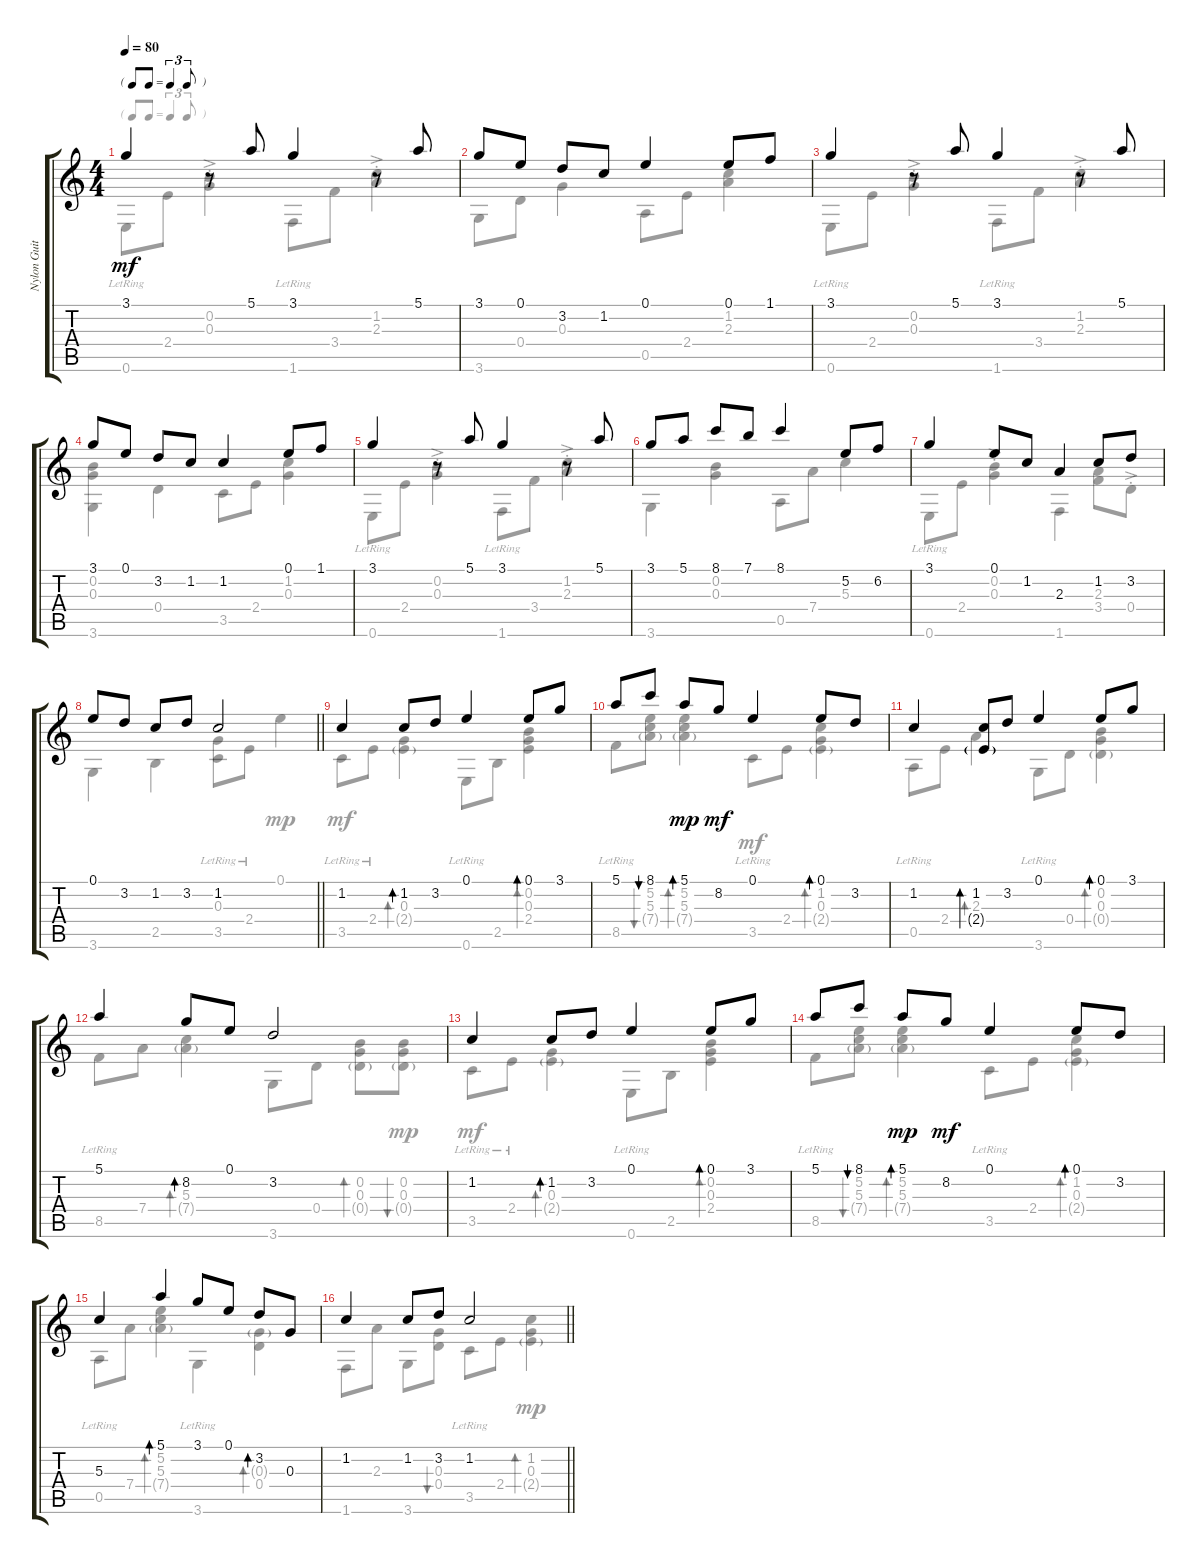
\track ("Nylon Guitar" "Nylon Guit") {instrument acousticguitarnylon}
\staff {score tabs}
\tuning (E4 B3 G3 D3 A2 E2) {hide}
\voice
\ts (4 4)
\tf triplet8th
\tempo 80
\clef g2
\ks c
3.1.4{dy mf} r.8 5.1.8 3.1.4 r.8 5.1.8 |
3.1.8 0.1.8 3.2.8 1.2.8 0.1.4 0.1.8 1.1.8 |
3.1.4 r.8 5.1.8 3.1.4 r.8 5.1.8 |
3.1.8 0.1.8 3.2.8 1.2.8 1.2.4 0.1.8 1.1.8 |
3.1.4 r.8 5.1.8 3.1.4 r.8 5.1.8 |
3.1.8 5.1.8 8.1.8 7.1.8 8.1.4 5.2.8 6.2.8 |
3.1.4 0.1.8 1.2.8 2.3.4 1.2.8 3.2.8 |
\barLineRight lightlight
0.1.8 3.2.8 1.2.8 3.2.8 1.2.2 |
1.2.4{volume 16} 1.2.8{bd 30} 3.2.8 0.1.4 0.1.8{bd 30} 3.1.8 |
5.1.8 8.1.8{bu 30} 5.1.8{bd 30 dy mp} 8.2.8{dy mf} 0.1.4 0.1.8{bd 30} 3.2.8 |
1.2.4 (1.2 2.4{g}).8{bd 30} 3.2.8 0.1.4 0.1.8{bd 30} 3.1.8 |
5.1.4 8.2.8{bd 30} 0.1.8 3.2.2 |
1.2.4 1.2.8{bd 30} 3.2.8 0.1.4 0.1.8{bd 30} 3.1.8 |
5.1.8 8.1.8{bu 30} 5.1.8{bd 30 dy mp} 8.2.8{dy mf} 0.1.4 0.1.8{bd 30} 3.2.8 |
5.3.4 5.1.4{bd 30} 3.1.8 0.1.8 3.2.8{bd 30} 0.3.8 |
\barLineRight lightlight
1.2.4 1.2.8 3.2.8 1.2.2
\voice
\clef g2
\ottava regular
\simile none
\ks c
0.6{lr}.8{dy mf} 2.4.8 (0.2 0.3{ac st}).4 1.6{lr}.8 3.4.8 (1.2 2.3{ac st}).4 |
3.6.8 0.4.8 0.3.4 0.5.8 2.4.8 (1.2 2.3).4 |
0.6{lr}.8 2.4.8 (0.2 0.3{ac st}).4 1.6{lr}.8 3.4.8 (1.2 2.3{ac st}).4 |
(0.2 0.3 3.6).4 0.4.4 3.5.8 2.4.8 (1.2 0.3).4 |
0.6{lr}.8 2.4.8 (0.2 0.3{ac st}).4 1.6{lr}.8 3.4.8 (1.2 2.3{ac st}).4 |
3.6.4 (0.2 0.3).4 0.5.8 7.4.8 5.3.4 |
0.6{lr}.8 2.4.8 (0.2 0.3{ac st}).4 1.6.4 (2.3 3.4).8 0.4{ac st}.8 |
\barLineRight lightlight
3.6.4 2.5.4 (0.3{lr} 3.5{lr}).8 2.4{lr}.8 0.1.4{dy mp} |
3.5{lr}.8{dy mf volume 16} 2.4{lr}.8 (0.3 2.4{g}).4{bd 30} 0.6{lr}.8 2.5.8 (0.2 0.3 2.4).4{bd 30} |
8.5{lr}.8 (5.2 5.3 7.4{g}).8{bu 30} (5.2 5.3 7.4{g}).4{bd 30 dy mp} 3.5{lr}.8{dy mf} 2.4.8 (1.2 0.3 2.4{g}).4{bd 30} |
0.5{lr}.8 2.4.8 2.3.4{bd 30} 3.6{lr}.8 0.4.8 (0.2 0.3 0.4{g}).4{bd 30} |
8.5{lr}.8 7.4.8 (5.3 7.4{g}).4{bd 30} 3.6.8 0.4.8 (0.2 0.3 0.4{g}).8{bd 30} (0.2 0.3 0.4{g}).8{bu 30 dy mp} |
3.5{lr}.8{dy mf} 2.4{lr}.8 (0.3 2.4{g}).4{bd 30} 0.6{lr}.8 2.5.8 (0.2 0.3 2.4).4{bd 30} |
8.5{lr}.8 (5.2 5.3 7.4{g}).8{bu 30} (5.2 5.3 7.4{g}).4{bd 30} 3.5{lr}.8 2.4.8 (1.2 0.3 2.4{g}).4{bd 30} |
0.5{lr}.8 7.4.8 (5.2 5.3 7.4{g}).4{bd 30} 3.6{lr}.4 (0.3{g} 0.4).4{bd 30} |
\barLineRight lightlight
1.6.8 2.3.8 3.6.8 (0.3 0.4).8{bu 30} 3.5{lr}.8 2.4.8 (1.2 0.3 2.4{g}).4{bd 30 dy mp}
